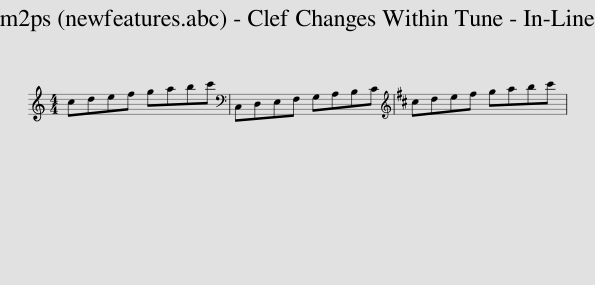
X:1
L:1/8
M:4/4
I:linebreak $
K:C
V:1 treble
V:1
 cdef gabc' |[K:bass] C,D,E,F, G,A,B,C |[K:treble] ^cde^f gab^c' | %3
